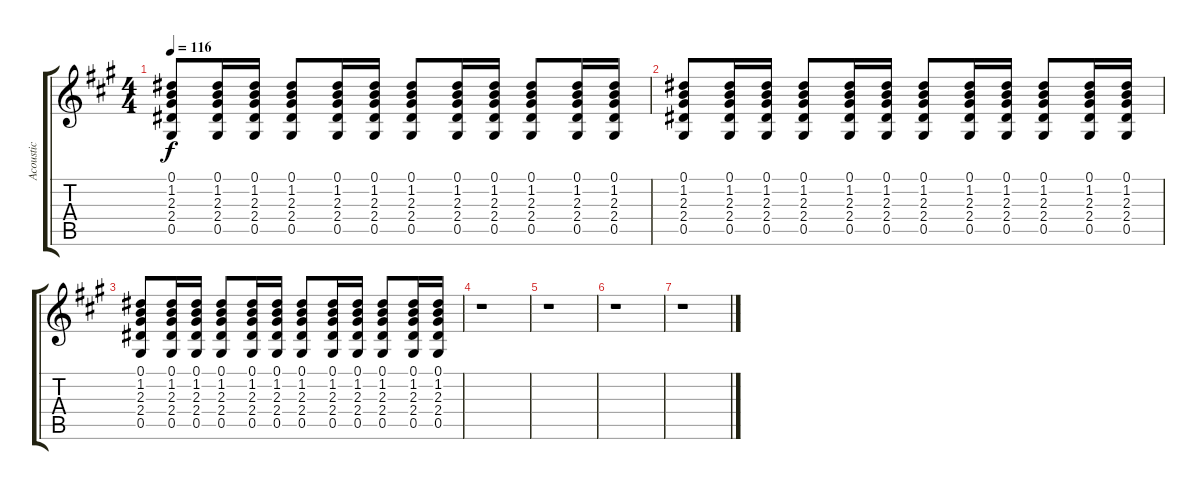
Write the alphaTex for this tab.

\track ("Acoustic" "Acoustic") {instrument acousticguitarnylon}
\staff {score tabs}
\tuning (Eb4 Bb3 Gb3 Db3 Ab2 Eb2) {hide}
\ts (4 4)
\tempo 116
\clef g2
\ks a
(0.1 1.2 2.3 2.4 0.5).8{dy f} (0.1 1.2 2.3 2.4 0.5).16 (0.1 1.2 2.3 2.4 0.5).16 (0.1 1.2 2.3 2.4 0.5).8 (0.1 1.2 2.3 2.4 0.5).16 (0.1 1.2 2.3 2.4 0.5).16 (0.1 1.2 2.3 2.4 0.5).8 (0.1 1.2 2.3 2.4 0.5).16 (0.1 1.2 2.3 2.4 0.5).16 (0.1 1.2 2.3 2.4 0.5).8 (0.1 1.2 2.3 2.4 0.5).16 (0.1 1.2 2.3 2.4 0.5).16 |
(0.1 1.2 2.3 2.4 0.5).8 (0.1 1.2 2.3 2.4 0.5).16 (0.1 1.2 2.3 2.4 0.5).16 (0.1 1.2 2.3 2.4 0.5).8 (0.1 1.2 2.3 2.4 0.5).16 (0.1 1.2 2.3 2.4 0.5).16 (0.1 1.2 2.3 2.4 0.5).8 (0.1 1.2 2.3 2.4 0.5).16 (0.1 1.2 2.3 2.4 0.5).16 (0.1 1.2 2.3 2.4 0.5).8 (0.1 1.2 2.3 2.4 0.5).16 (0.1 1.2 2.3 2.4 0.5).16 |
(0.1 1.2 2.3 2.4 0.5).8 (0.1 1.2 2.3 2.4 0.5).16 (0.1 1.2 2.3 2.4 0.5).16 (0.1 1.2 2.3 2.4 0.5).8 (0.1 1.2 2.3 2.4 0.5).16 (0.1 1.2 2.3 2.4 0.5).16 (0.1 1.2 2.3 2.4 0.5).8 (0.1 1.2 2.3 2.4 0.5).16 (0.1 1.2 2.3 2.4 0.5).16 (0.1 1.2 2.3 2.4 0.5).8 (0.1 1.2 2.3 2.4 0.5).16 (0.1 1.2 2.3 2.4 0.5).16 |
r.1 |
r.1 |
r.1 |
r.1
